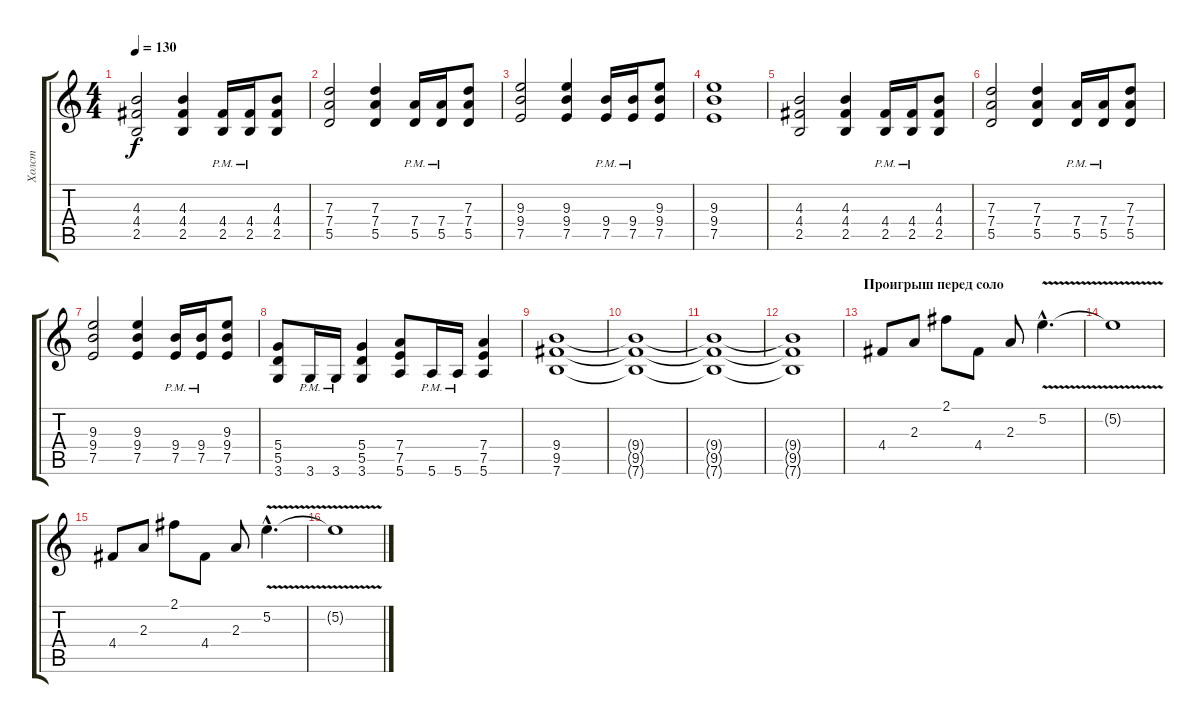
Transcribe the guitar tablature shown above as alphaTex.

\track ("Холст" "Холст") {instrument distortionguitar}
\staff {score tabs}
\tuning (E4 B3 G3 D3 A2 E2) {hide}
\ts (4 4)
\tempo 130
\clef g2
\ks c
(4.3 4.4 2.5).2{dy f} (4.3 4.4 2.5).4 (4.4{pm} 2.5{pm}).16 (4.4{pm} 2.5{pm}).16 (4.3 4.4 2.5).8 |
(7.3 7.4 5.5).2 (7.3 7.4 5.5).4 (7.4{pm} 5.5{pm}).16 (7.4{pm} 5.5{pm}).16 (7.3 7.4 5.5).8 |
(9.3 9.4 7.5).2 (9.3 9.4 7.5).4 (9.4{pm} 7.5{pm}).16 (9.4{pm} 7.5{pm}).16 (9.3 9.4 7.5).8 |
(9.3 9.4 7.5).1 |
(4.3 4.4 2.5).2 (4.3 4.4 2.5).4 (4.4{pm} 2.5{pm}).16 (4.4{pm} 2.5{pm}).16 (4.3 4.4 2.5).8 |
(7.3 7.4 5.5).2 (7.3 7.4 5.5).4 (7.4{pm} 5.5{pm}).16 (7.4{pm} 5.5{pm}).16 (7.3 7.4 5.5).8 |
(9.3 9.4 7.5).2 (9.3 9.4 7.5).4 (9.4{pm} 7.5{pm}).16 (9.4{pm} 7.5{pm}).16 (9.3 9.4 7.5).8 |
(5.4 5.5 3.6).8 3.6{pm}.16 3.6{pm}.16 (5.4 5.5 3.6).4 (7.4 7.5 5.6).8 5.6{pm}.16 5.6{pm}.16 (7.4 7.5 5.6).4 |
(9.4 9.5 7.6).1 |
(9.4{t} 9.5{t} 7.6{t}).1 |
(9.4{t} 9.5{t} 7.6{t}).1 |
(9.4{t} 9.5{t} 7.6{t}).1 |
\section ("" "Проигрыш перед соло")
4.4.8{volume 10 instrument overdrivenguitar} 2.3.8 2.1.8 4.4.8 2.3.8 5.2{v hac}.4{d} |
5.2{t}.1 |
4.4.8 2.3.8 2.1.8 4.4.8 2.3.8 5.2{v hac}.4{d} |
5.2{t}.1
